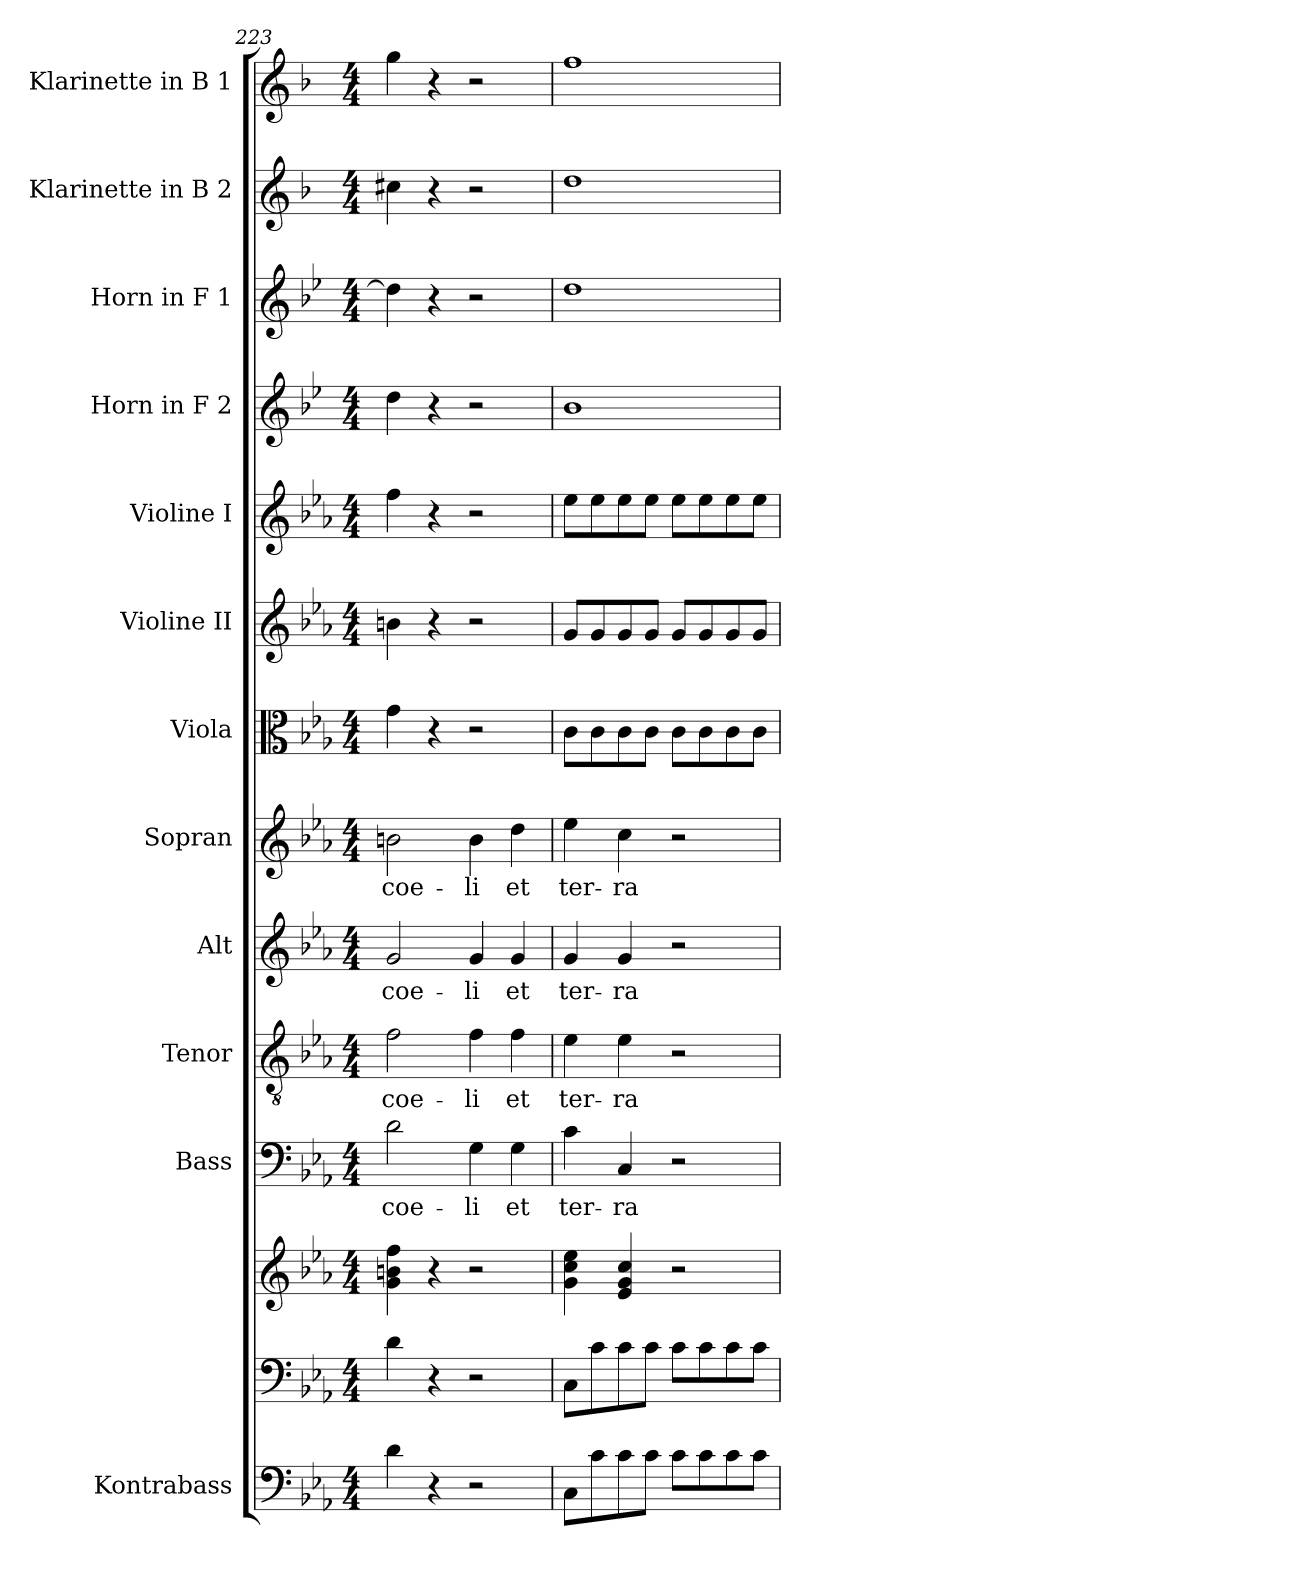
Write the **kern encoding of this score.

**kern	**kern	**kern	**kern	**text	**kern	**text	**kern	**text	**kern	**text	**kern	**kern	**kern	**kern	**kern	**kern	**kern
*part13	*part12	*part12	*part11	*part11	*part10	*part10	*part9	*part9	*part8	*part8	*part7	*part6	*part5	*part4	*part3	*part2	*part1
*staff14	*staff13	*staff12	*staff11	*staff11	*staff10	*staff10	*staff9	*staff9	*staff8	*staff8	*staff7	*staff6	*staff5	*staff4	*staff3	*staff2	*staff1
*I"Kontrabass	*	*	*I"Bass	*	*I"Tenor	*	*I"Alt	*	*I"Sopran	*	*I"Viola	*I"Violine II	*I"Violine I	*I"Horn in F 2	*I"Horn in F 1	*I"Klarinette in B 2	*I"Klarinette in B 1
*I'Kb.	*	*	*I'B	*	*I'T	*	*I'A	*	*I'S	*	*I'Vla.	*I'Vl. II	*I'Vl. I	*I'Hrn. 2	*I'Hrn. 1	*	*
!!LO:PB:g=z
*clefF4	*clefF4	*clefG2	*clefF4	*	*clefGv2	*	*clefG2	*	*clefG2	*	*clefC3	*clefG2	*clefG2	*clefG2	*clefG2	*clefG2	*clefG2
*ITrd7c12	*	*	*	*	*	*	*	*	*	*	*	*	*	*ITrd4c7	*ITrd4c7	*ITrd1c2	*ITrd1c2
*k[b-e-a-]	*k[b-e-a-]	*k[b-e-a-]	*k[b-e-a-]	*	*k[b-e-a-]	*	*k[b-e-a-]	*	*k[b-e-a-]	*	*k[b-e-a-]	*k[b-e-a-]	*k[b-e-a-]	*k[b-e-a-]	*k[b-e-a-]	*k[b-e-a-]	*k[b-e-a-]
*E-:	*E-:	*E-:	*E-:	*	*E-:	*	*E-:	*	*E-:	*	*E-:	*E-:	*E-:	*E-:	*E-:	*E-:	*E-:
*M4/4	*M4/4	*M4/4	*M4/4	*	*M4/4	*	*M4/4	*	*M4/4	*	*M4/4	*M4/4	*M4/4	*M4/4	*M4/4	*M4/4	*M4/4
=223	=223	=223	=223	=223	=223	=223	=223	=223	=223	=223	=223	=223	=223	=223	=223	=223	=223
!	!	!	!	!LO:LY:b	!	!LO:LY:b	!	!LO:LY:b	!	!LO:LY:b	!	!	!	!	!	!	!
4D\	4d\	4g\ 4bn\ 4ff\	2d\	coe-	2f\	coe-	2g/	coe-	2bn\	coe-	4g\	4bn\	4ff\	4g\	4g\]	4bn\	4ff\
4r	4r	4r	.	.	.	.	.	.	.	.	4r	4r	4r	4r	4r	4r	4r
!	!	!	!	!LO:LY:b	!	!LO:LY:b	!	!LO:LY:b	!	!LO:LY:b	!	!	!	!	!	!	!
2r	2r	2r	4G\	-li	4f\	-li	4g/	-li	4b\	-li	2r	2r	2r	2r	2r	2r	2r
!	!	!	!	!LO:LY:b	!	!LO:LY:b	!	!LO:LY:b	!	!LO:LY:b	!	!	!	!	!	!	!
.	.	.	4G\	et	4f\	et	4g/	et	4dd\	et	.	.	.	.	.	.	.
=224	=224	=224	=224	=224	=224	=224	=224	=224	=224	=224	=224	=224	=224	=224	=224	=224	=224
!	!	!	!	!LO:LY:b	!	!LO:LY:b	!	!LO:LY:b	!	!LO:LY:b	!	!	!	!	!	!	!
8CC\L	8C\L	4g\ 4cc\ 4ee-\	4c\	ter-	4e-\	ter-	4g/	ter-	4ee-\	ter-	8c\L	8g/L	8ee-\L	1e-	1g	1cc	1ee-
8C\	8c\	.	.	.	.	.	.	.	.	.	8c\	8g/	8ee-\	.	.	.	.
!	!	!	!	!LO:LY:b	!	!LO:LY:b	!	!LO:LY:b	!	!LO:LY:b	!	!	!	!	!	!	!
8C\	8c\	4e-/ 4g/ 4cc/	4C/	-ra	4e-\	-ra	4g/	-ra	4cc\	-ra	8c\	8g/	8ee-\	.	.	.	.
8C\J	8c\J	.	.	.	.	.	.	.	.	.	8c\J	8g/J	8ee-\J	.	.	.	.
8C\L	8c\L	2r	2r	.	2r	.	2r	.	2r	.	8c\L	8g/L	8ee-\L	.	.	.	.
8C\	8c\	.	.	.	.	.	.	.	.	.	8c\	8g/	8ee-\	.	.	.	.
8C\	8c\	.	.	.	.	.	.	.	.	.	8c\	8g/	8ee-\	.	.	.	.
8C\J	8c\J	.	.	.	.	.	.	.	.	.	8c\J	8g/J	8ee-\J	.	.	.	.
=	=	=	=	=	=	=	=	=	=	=	=	=	=	=	=	=	=
*-	*-	*-	*-	*-	*-	*-	*-	*-	*-	*-	*-	*-	*-	*-	*-	*-	*-
